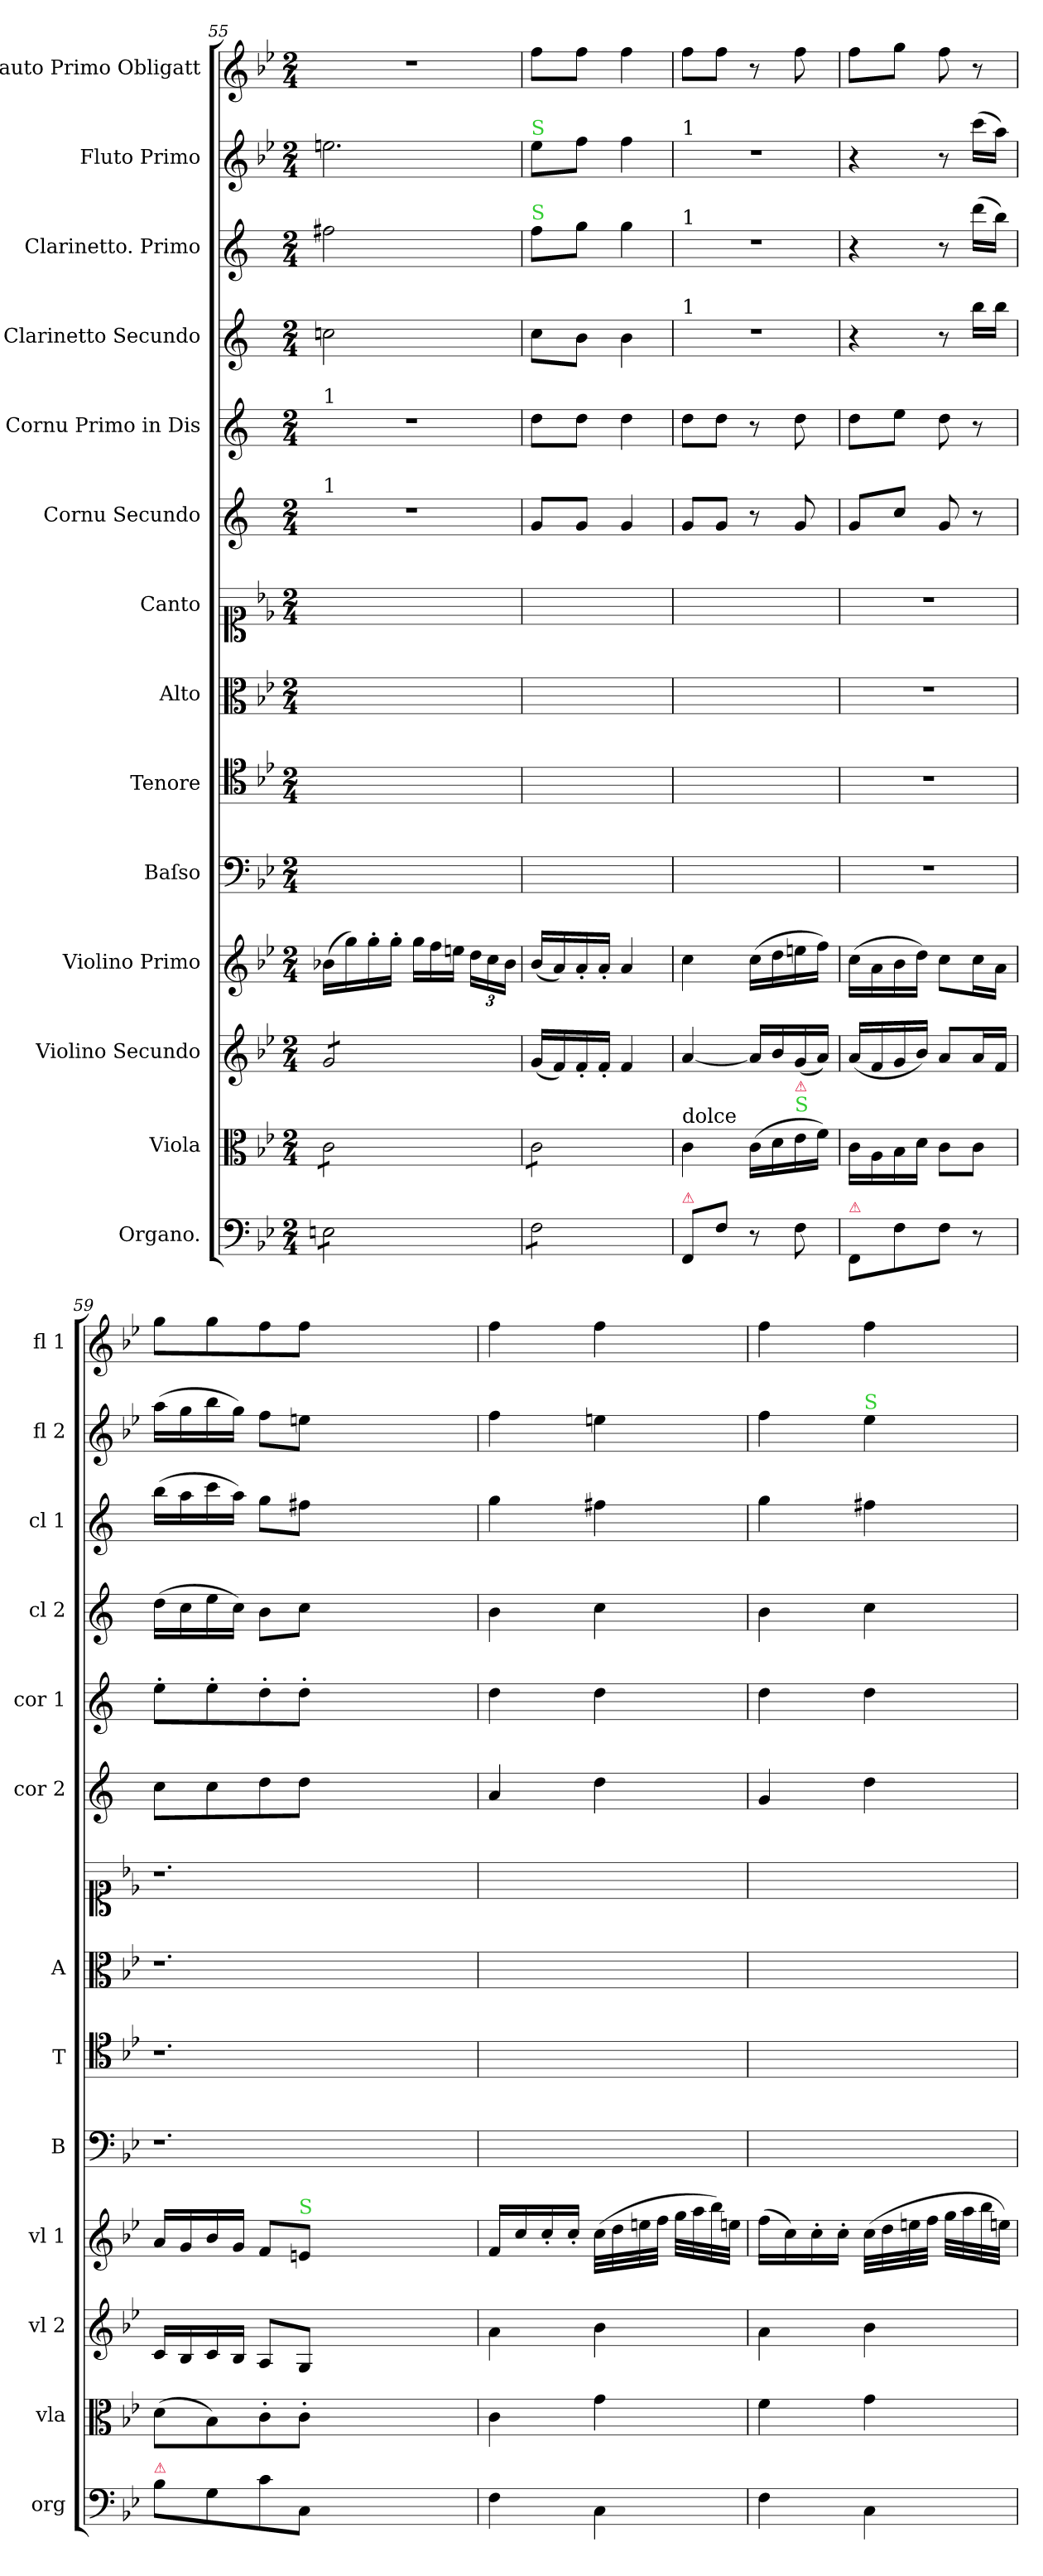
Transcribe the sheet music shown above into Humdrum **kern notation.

**kern	**kern	**kern	**kern	**kern	**kern	**kern	**kern	**kern	**kern	**kern	**kern	**kern	**kern
*part14	*part13	*part12	*part11	*part10	*part9	*part8	*part7	*part6	*part5	*part4	*part3	*part2	*part1
*staff14	*staff13	*staff12	*staff11	*staff10	*staff9	*staff8	*staff7	*staff6	*staff5	*staff4	*staff3	*staff2	*staff1
*I"Organo.	*I"Viola	*I"Violino Secundo	*I"Violino Primo	*I"Baſso	*I"Tenore	*I"Alto	*I"Canto	*I"Cornu Secundo	*I"Cornu Primo in Dis	*I"Clarinetto Secundo	*I"Clarinetto. Primo	*I"Fluto Primo	*I"Flauto Primo Obligatt
*I'org	*I'vla	*I'vl 2	*I'vl 1	*I'B	*I'T	*I'A	*	*I'cor 2	*I'cor 1	*I'cl 2	*I'cl 1	*I'fl 2	*I'fl 1
*clefF4	*clefC3	*clefG2	*clefG2	*clefF4	*clefC4	*clefC3	*clefC1	*clefG2	*clefG2	*clefG2	*clefG2	*clefG2	*clefG2
*	*	*	*	*	*	*	*	*ITrd1c2	*ITrd1c2	*ITrd1c2	*ITrd1c2	*	*
*k[b-e-]	*k[b-e-]	*k[b-e-]	*k[b-e-]	*k[b-e-]	*k[b-e-]	*k[b-e-]	*k[b-e-]	*k[b-e-]	*k[b-e-]	*k[b-e-]	*k[b-e-]	*k[b-e-]	*k[b-e-]
*B-:	*B-:	*B-:	*B-:	*B-:	*B-:	*B-:	*B-:	*	*	*	*	*B-:	*B-:
*M2/4	*M2/4	*M2/4	*M2/4	*M2/4	*M2/4	*M2/4	*M2/4	*M2/4	*M2/4	*M2/4	*M2/4	*M2/4	*M2/4
=55	=55	=55	=55	=55	=55	=55	=55	=55	=55	=55	=55	=55	=55
!	!	!	!	!	!	!	!	!	!LO:TX:a:t=1	!	!	!	!
!	!	!	!	!	!	!	!	!LO:TX:a:t=1	!	!	!	!	!
!	!	!	!	!	!	!	!	!	!	!	!	!LO:N:vis=2.	!
*tremolo	*	*	*	*	*	*	*	*	*	*	*	*	*
*	*tremolo	*	*	*	*	*	*	*	*	*	*	*	*
*	*	*tremolo	*	*	*	*	*	*	*	*	*	*	*
8En\L	8c\L	8g/L	(16b-X\LL	2ryy	2ryy	2ryy	2ryy	2r	2r	2b-X\	2een\	2een\	2r
.	.	.	16gg\)	.	.	.	.	.	.	.	.	.	.
8En\	8c\	8g/	16gg'\	.	.	.	.	.	.	.	.	.	.
.	.	.	16gg'\JJ	.	.	.	.	.	.	.	.	.	.
*	*	*	*Xtuplet	*	*	*	*	*	*	*	*	*	*
8En\	8c\	8g/	24gg\LL	.	.	.	.	.	.	.	.	.	.
.	.	.	24ff\	.	.	.	.	.	.	.	.	.	.
.	.	.	24een\JJ	.	.	.	.	.	.	.	.	.	.
*	*	*	*tuplet	*	*	*	*	*	*	*	*	*	*
8En\J	8c\J	8g/J	24dd\LL	.	.	.	.	.	.	.	.	.	.
*	*	*Xtremolo	*	*	*	*	*	*	*	*	*	*	*
.	.	.	24cc\	.	.	.	.	.	.	.	.	.	.
.	.	.	24b-\JJ	.	.	.	.	.	.	.	.	.	.
=56	=56	=56	=56	=56	=56	=56	=56	=56	=56	=56	=56	=56	=56
!	!	!	!	!	!	!	!	!	!	!	!	!LO:TX:a:color=limegreen:t=S	!
!	!	!	!	!	!	!	!	!	!	!	!LO:TX:a:color=limegreen:t=S	!	!
8F\L	8c\L	(16g/LL	(16b-/LL	2ryy	2ryy	2ryy	2ryy	8f/L	8cc\L	8b-\L	8ee-\L	8ee-\L	8ff\L
.	.	16f/)	16a/)	.	.	.	.	.	.	.	.	.	.
8F\	8c\	16f'/	16a'/	.	.	.	.	8f/J	8cc\J	8a\J	8ff\J	8ff\J	8ff\J
.	.	16f'/JJ	16a'/JJ	.	.	.	.	.	.	.	.	.	.
8F\	8c\	4f/	4a/	.	.	.	.	4f/	4cc\	4a\	4ff\	4ff\	4ff\
8F\J	8c\J	.	.	.	.	.	.	.	.	.	.	.	.
*	*Xtremolo	*	*	*	*	*	*	*	*	*	*	*	*
*Xtremolo	*	*	*	*	*	*	*	*	*	*	*	*	*
=57	=57	=57	=57	=57	=57	=57	=57	=57	=57	=57	=57	=57	=57
!	!	!	!	!	!	!	!	!	!	!	!	!LO:TX:a:t=1	!
!	!	!	!	!	!	!	!	!	!	!	!LO:TX:a:t=1	!	!
!	!	!	!	!	!	!	!	!	!	!LO:TX:a:t=1	!	!	!
!	!LO:TX:a:t=dolce	!	!	!	!	!	!	!	!	!	!	!	!
!LO:TX:a:color=crimson:t=⚠	!	!	!	!	!	!	!	!	!	!	!	!	!
8FF/L	4c\	[4a/	4cc\	2ryy	2ryy	2ryy	2ryy	8f/L	8cc\L	2r	2r	2r	8ff\L
8F\J	.	.	.	.	.	.	.	8f/J	8cc\J	.	.	.	8ff\J
8r	(16c\LL	16a/LL]	(16cc\LL	.	.	.	.	8r	8r	.	.	.	8r
.	16d\	16b-/	16dd\	.	.	.	.	.	.	.	.	.	.
!	!LO:TX:a:color=limegreen:t=S	!	!	!	!	!	!	!	!	!	!	!	!
!	!LO:TX:a:color=crimson:t=⚠	!	!	!	!	!	!	!	!	!	!	!	!
8F\	16e-\	(16g/	16een\	.	.	.	.	8f/	8cc\	.	.	.	8ff\
.	16f\JJ)	16a/JJ)	16ff\JJ)	.	.	.	.	.	.	.	.	.	.
=58	=58	=58	=58	=58	=58	=58	=58	=58	=58	=58	=58	=58	=58
!LO:TX:a:color=crimson:t=⚠	!	!	!	!	!	!	!	!	!	!	!	!	!
8FF/L	16c\LL	(16a/LL	(16cc\LL	2r	2r	2r	2r	8f/L	8cc\L	4r	4r	4r	8ff\L
.	16A\	16f/	16a\	.	.	.	.	.	.	.	.	.	.
8F\	16B-\	16g/	16b-\	.	.	.	.	8b-/J	8dd\J	.	.	.	8gg\J
.	16d\JJ	16b-/JJ)	16dd\JJ)	.	.	.	.	.	.	.	.	.	.
8F\J	8c\L	8a/L	8cc\L	.	.	.	.	8f/	8cc\	8r	8r	8r	8ff\
8r	8c\J	16a/L	16cc\L	.	.	.	.	8r	8r	16aa\LL	(16ccc\LL	(16ccc\LL	8r
.	.	16f/JJ	16a\JJ	.	.	.	.	.	.	16aa\JJ	16aa\JJ)	16aa\JJ)	.
=59	=59	=59	=59	=59	=59	=59	=59	=59	=59	=59	=59	=59	=59
!LO:TX:a:color=crimson:t=⚠	!	!	!	!	!	!	!	!	!	!	!	!	!
8B-\L	(8d\L	16c/LL	16a/LL	1.r	1.r	1.r	1.r	8b-\L	8dd'\L	(16cc\LL	(16aa\LL	(16aa\LL	8gg\L
.	.	16B-/	16g/	.	.	.	.	.	.	16b-\	16gg\	16gg\	.
8G\	8B-\)	16c/	16b-/	.	.	.	.	8b-\	8dd'\	16dd\	16bb-\	16bb-\	8gg\
.	.	16B-/JJ	16g/JJ	.	.	.	.	.	.	16b-\JJ)	16gg\JJ)	16gg\JJ)	.
8c\	8c'\	8A/L	8f/L	.	.	.	.	8cc\	8cc'\	8a\L	8ff\L	8ff\L	8ff\
!	!	!	!LO:TX:a:color=limegreen:t=S	!	!	!	!	!	!	!	!	!	!
8C/J	8c'\J	8G/J	8en/J	.	.	.	.	8cc\J	8cc'\J	8b-\J	8een\J	8een\J	8ff\J
1ryy	1ryy	1ryy	1ryy	.	.	.	.	1ryy	1ryy	1ryy	1ryy	1ryy	1ryy
=60	=60	=60	=60	=60	=60	=60	=60	=60	=60	=60	=60	=60	=60
4F\	4c\	4a\	16f/LL	2ryy	2ryy	2ryy	2ryy	4g/	4cc\	4a\	4ff\	4ff\	4ff\
.	.	.	16cc/	.	.	.	.	.	.	.	.	.	.
.	.	.	16cc'/	.	.	.	.	.	.	.	.	.	.
.	.	.	16cc'/JJ	.	.	.	.	.	.	.	.	.	.
4C\	4g\	4b-\	(32cc\LLL	.	.	.	.	4cc\	4cc\	4b-\	4een\	4een\	4ff\
.	.	.	32dd\	.	.	.	.	.	.	.	.	.	.
.	.	.	32een\	.	.	.	.	.	.	.	.	.	.
.	.	.	32ff\JJJ	.	.	.	.	.	.	.	.	.	.
.	.	.	32gg\LLL	.	.	.	.	.	.	.	.	.	.
.	.	.	32aa\	.	.	.	.	.	.	.	.	.	.
.	.	.	32bb-\)	.	.	.	.	.	.	.	.	.	.
.	.	.	32een\JJJ	.	.	.	.	.	.	.	.	.	.
=61	=61	=61	=61	=61	=61	=61	=61	=61	=61	=61	=61	=61	=61
4F\	4f\	4a\	(16ff\LL	2ryy	2ryy	2ryy	2ryy	4f/	4cc\	4a\	4ff\	4ff\	4ff\
.	.	.	16cc\)	.	.	.	.	.	.	.	.	.	.
.	.	.	16cc'\	.	.	.	.	.	.	.	.	.	.
.	.	.	16cc'\JJ	.	.	.	.	.	.	.	.	.	.
!	!	!	!	!	!	!	!	!	!	!	!	!LO:TX:a:color=limegreen:t=S	!
4C\	4g\	4b-\	(32cc\LLL	.	.	.	.	4cc\	4cc\	4b-\	4een\	4ee-\	4ff\
.	.	.	32dd\	.	.	.	.	.	.	.	.	.	.
.	.	.	32een\	.	.	.	.	.	.	.	.	.	.
.	.	.	32ff\JJJ	.	.	.	.	.	.	.	.	.	.
.	.	.	32gg\LLL	.	.	.	.	.	.	.	.	.	.
.	.	.	32aa\	.	.	.	.	.	.	.	.	.	.
.	.	.	32bb-\	.	.	.	.	.	.	.	.	.	.
.	.	.	32een\JJJ)	.	.	.	.	.	.	.	.	.	.
=	=	=	=	=	=	=	=	=	=	=	=	=	=
*-	*-	*-	*-	*-	*-	*-	*-	*-	*-	*-	*-	*-	*-
